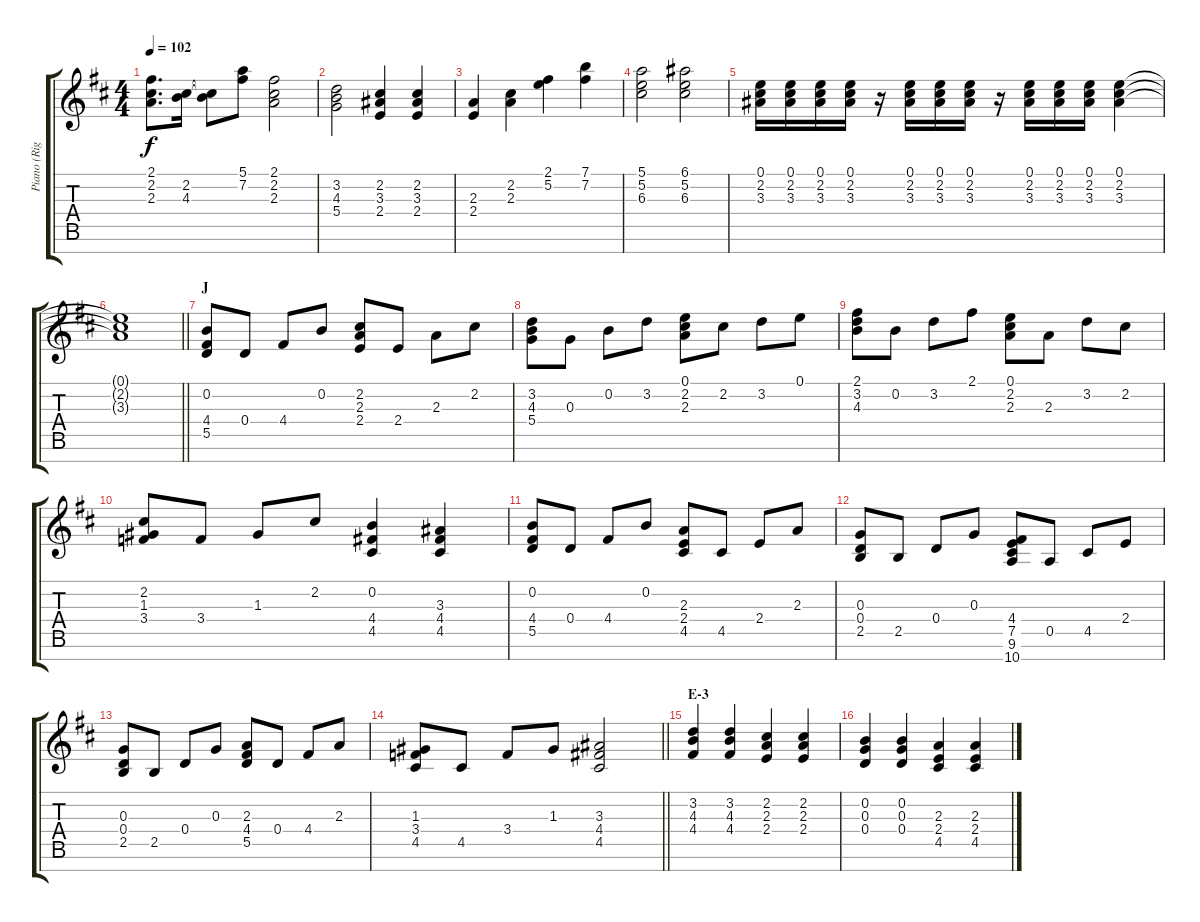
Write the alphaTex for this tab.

\track ("Piano (Right Hand)" "Piano (Rig") {instrument acousticgrandpiano}
\staff {score tabs}
\tuning (E5 B4 G4 D4 A3 E3 B2) {hide}
\ts (4 4)
\tempo 102
\clef g2
\ks d
(2.1 2.2 2.3).8{d dy f} (2.2 4.3).16 (2.2{t} 4.3{t}).8 (5.1 7.2).8 (2.1 2.2 2.3).2 |
(3.2 4.3 5.4).2 (2.2 3.3 2.4).4 (2.2 3.3 2.4).4 |
(2.3 2.4).4 (2.2 2.3).4 (2.1 5.2).4 (7.1 7.2).4 |
(5.1 5.2 6.3).2 (6.1 5.2 6.3).2 |
(0.1 2.2 3.3).16 (0.1 2.2 3.3).16 (0.1 2.2 3.3).16 (0.1 2.2 3.3).16 r.16 (0.1 2.2 3.3).16 (0.1 2.2 3.3).16 (0.1 2.2 3.3).16 r.16 (0.1 2.2 3.3).16 (0.1 2.2 3.3).16 (0.1 2.2 3.3).16 (0.1 2.2 3.3).4 |
\barLineRight lightlight
(0.1{t} 2.2{t} 3.3{t}).1 |
\section ("" "J")
(0.2 4.4 5.5).8 0.4.8 4.4.8 0.2.8 (2.2 2.3 2.4).8 2.4.8 2.3.8 2.2.8 |
(3.2 4.3 5.4).8 0.3.8 0.2.8 3.2.8 (0.1 2.2 2.3).8 2.2.8 3.2.8 0.1.8 |
(2.1 3.2 4.3).8 0.2.8 3.2.8 2.1.8 (0.1 2.2 2.3).8 2.3.8 3.2.8 2.2.8 |
(2.2 1.3 3.4).8 3.4.8 1.3.8 2.2.8 (0.2 4.4 4.5).4 (3.3 4.4 4.5).4 |
(0.2 4.4 5.5).8 0.4.8 4.4.8 0.2.8 (2.3 2.4 4.5).8 4.5.8 2.4.8 2.3.8 |
(0.3 0.4 2.5).8 2.5.8 0.4.8 0.3.8 (4.4 7.5 9.6 10.7).8 0.5.8 4.5.8 2.4.8 |
(0.3 0.4 2.5).8 2.5.8 0.4.8 0.3.8 (2.3 4.4 5.5).8 0.4.8 4.4.8 2.3.8 |
\barLineRight lightlight
(1.3 3.4 4.5).8 4.5.8 3.4.8 1.3.8 (3.3 4.4 4.5).2 |
\section ("" "E-3")
(3.2 4.3 4.4).4 (3.2 4.3 4.4).4 (2.2 2.3 2.4).4 (2.2 2.3 2.4).4 |
(0.2 0.3 0.4).4 (0.2 0.3 0.4).4 (2.3 2.4 4.5).4 (2.3 2.4 4.5).4
